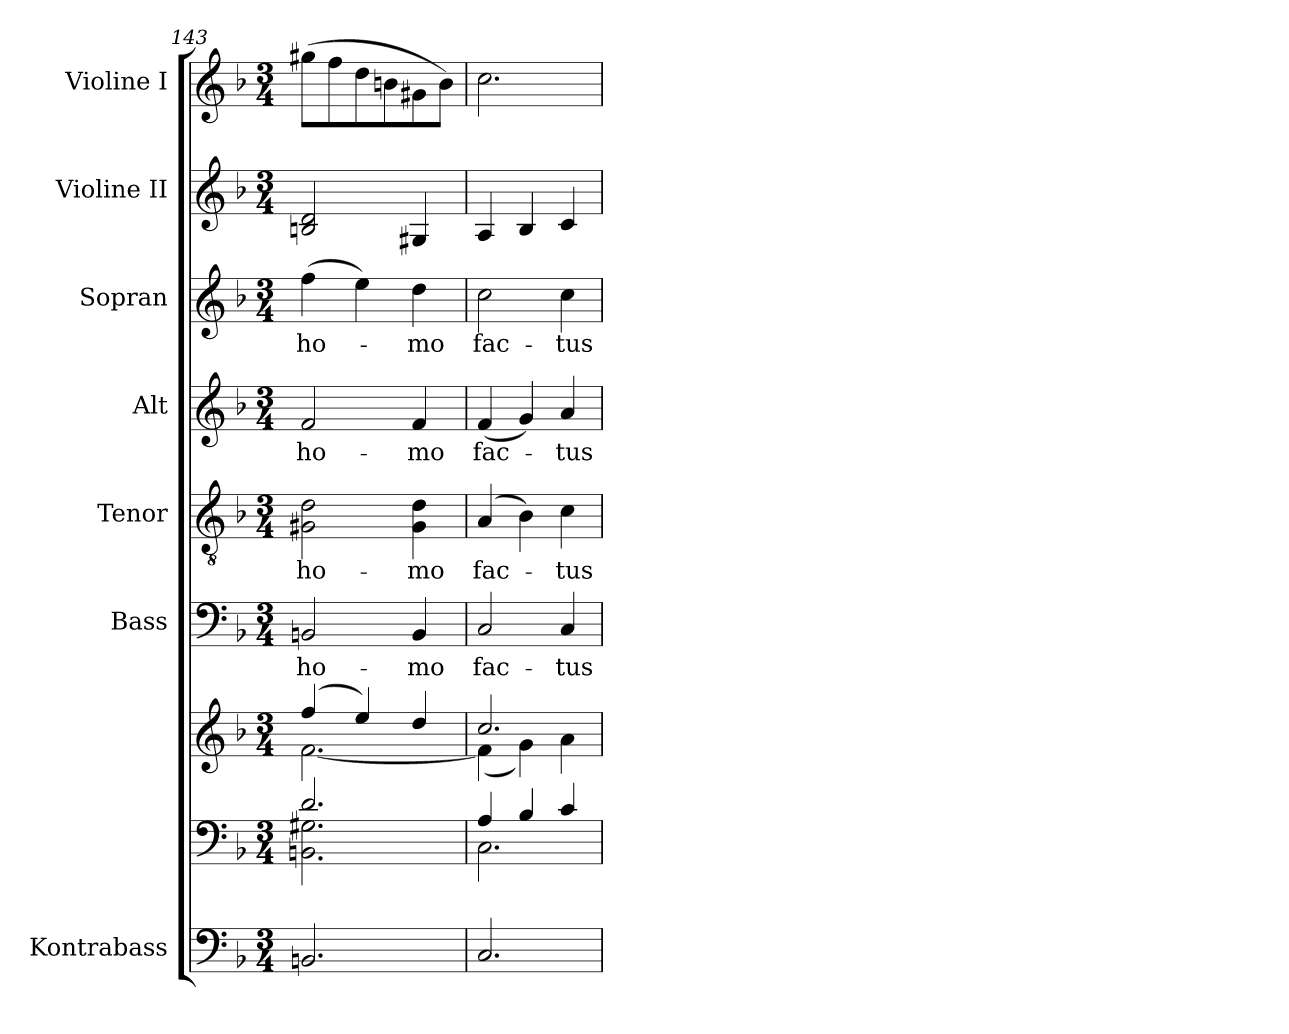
**kern	**kern	**kern	**kern	**text	**kern	**text	**kern	**text	**kern	**text	**kern	**kern
*part8	*part7	*part7	*part6	*part6	*part5	*part5	*part4	*part4	*part3	*part3	*part2	*part1
*staff9	*staff8	*staff7	*staff6	*staff6	*staff5	*staff5	*staff4	*staff4	*staff3	*staff3	*staff2	*staff1
*I"Kontrabass	*	*	*I"Bass	*	*I"Tenor	*	*I"Alt	*	*I"Sopran	*	*I"Violine II	*I"Violine I
*I'Kb.	*	*	*I'B.	*	*I'T.	*	*I'A.	*	*I'S.	*	*I'Vl. II	*I'Vl. I
!!LO:PB:g=z
*clefF4	*clefF4	*clefG2	*clefF4	*	*clefGv2	*	*clefG2	*	*clefG2	*	*clefG2	*clefG2
*ITrd7c12	*	*	*	*	*	*	*	*	*	*	*	*
*k[b-]	*k[b-]	*k[b-]	*k[b-]	*	*k[b-]	*	*k[b-]	*	*k[b-]	*	*k[b-]	*k[b-]
*F:	*F:	*F:	*F:	*	*F:	*	*F:	*	*F:	*	*F:	*F:
*M3/4	*M3/4	*M3/4	*M3/4	*	*M3/4	*	*M3/4	*	*M3/4	*	*M3/4	*M3/4
=143	=143	=143	=143	=143	=143	=143	=143	=143	=143	=143	=143	=143
*	*^	*^	*	*	*	*	*	*	*	*	*	*
!	!	!	!	!	!	!LO:LY:b	!	!LO:LY:b	!	!LO:LY:b	!	!LO:LY:b	!	!
2.BBBn/	2.d/	2.BBn\ 2.G#X\	(4ff/	[<2.f\	2BBn/	ho-	2G#X\ 2d\	ho-	2f/	ho-	(>4ff\	ho-	2Bn/ 2d/	(>8gg#X\L
.	.	.	.	.	.	.	.	.	.	.	.	.	.	8ff\
.	.	.	4ee/)	.	.	.	.	.	.	.	4ee\)	.	.	8dd\
.	.	.	.	.	.	.	.	.	.	.	.	.	.	8bn\
!	!	!	!	!	!	!LO:LY:b	!	!LO:LY:b	!	!LO:LY:b	!	!LO:LY:b	!	!
.	.	.	4dd/	.	4BB/	-mo	4G#\ 4d\	-mo	4f/	-mo	4dd\	-mo	4G#X/	8g#X\
.	.	.	.	.	.	.	.	.	.	.	.	.	.	8b\J)
=144	=144	=144	=144	=144	=144	=144	=144	=144	=144	=144	=144	=144	=144	=144
!	!	!	!	!	!	!LO:LY:b	!	!LO:LY:b	!	!LO:LY:b	!	!LO:LY:b	!	!
2.CC/	4A/	2.C\	2.cc/	(<4f\]	2C/	fac-	(4A/	fac-	(<4f/	fac-	2cc\	fac-	4A/	2.cc\
.	4B-/	.	.	4g\)	.	.	4B-\)	.	4g/)	.	.	.	4B-/	.
!	!	!	!	!	!	!LO:LY:b	!	!LO:LY:b	!	!LO:LY:b	!	!LO:LY:b	!	!
.	4c/	.	.	4a\	4C/	-tus	4c\	-tus	4a/	-tus	4cc\	-tus	4c/	.
*	*v	*v	*	*	*	*	*	*	*	*	*	*	*	*
*	*	*v	*v	*	*	*	*	*	*	*	*	*	*
=	=	=	=	=	=	=	=	=	=	=	=	=
*-	*-	*-	*-	*-	*-	*-	*-	*-	*-	*-	*-	*-
